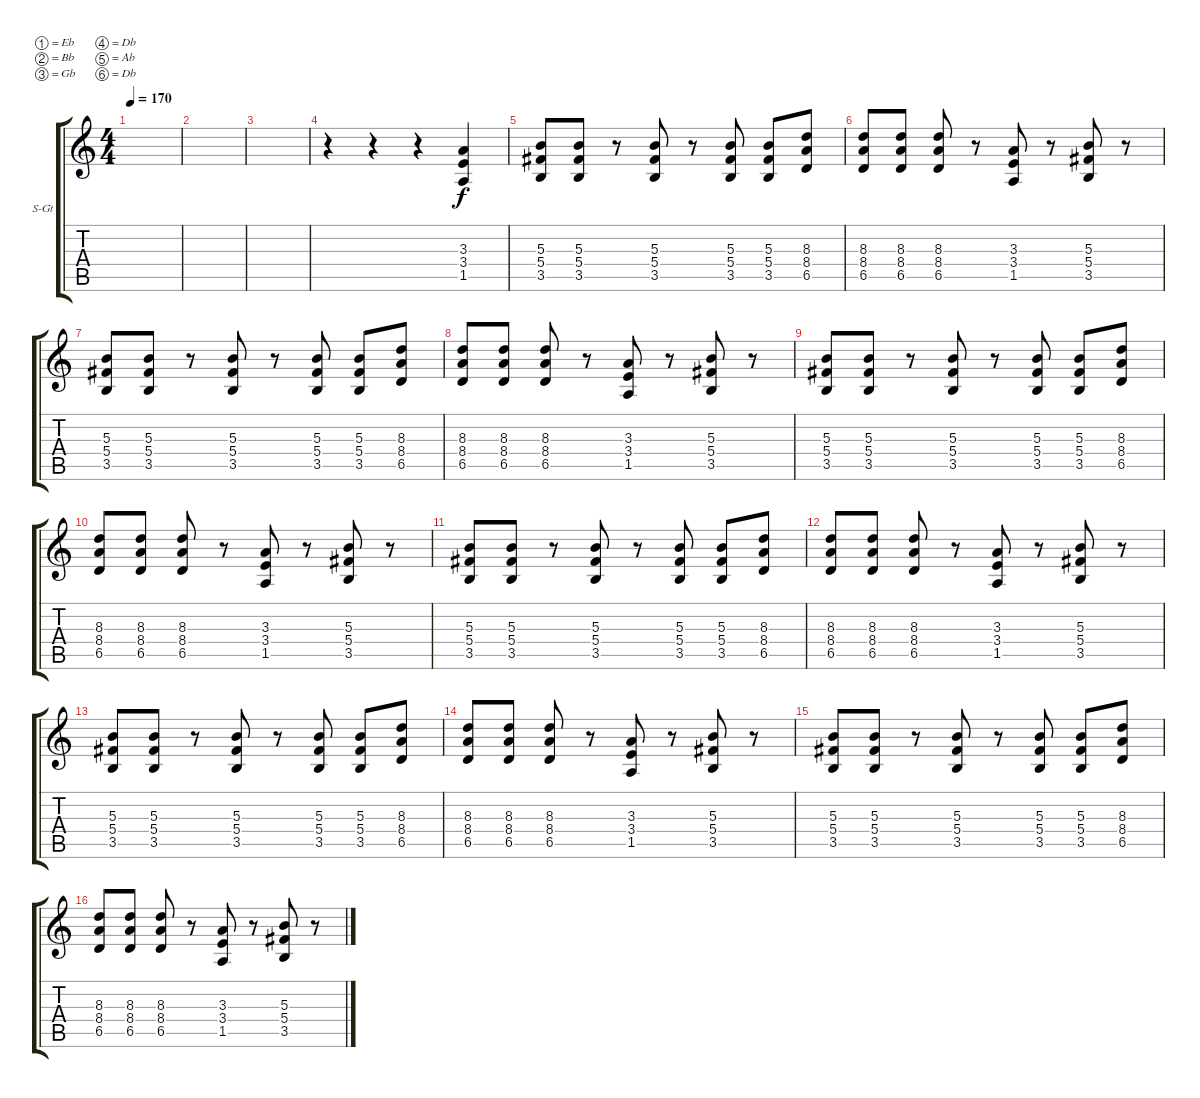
\defaultSystemsLayout 4
\bracketExtendMode groupsimilarinstruments
\firstSystemTrackNameOrientation horizontal
\otherSystemsTrackNameOrientation horizontal
\track ("Steel Guitar" "S-Gt") {instrument acousticguitarsteel}
\staff {score tabs}
\tuning (Eb4 Bb3 Gb3 Db3 Ab2 Db2)
\ts (4 4)
\tempo 170
\clef g2
\ks c
|
|
|
r.4 r.4 r.4 (1.5 3.4 3.3).4 |
(3.5 5.4 5.3).8 (3.5 5.4 5.3).8 r.8 (3.5 5.4 5.3).8 r.8 (3.5 5.4 5.3).8 (3.5 5.4 5.3).8 (6.5 8.4 8.3).8 |
(6.5 8.4 8.3).8 (6.5 8.4 8.3).8 (6.5 8.4 8.3).8 r.8 (1.5 3.4 3.3).8 r.8 (3.5 5.4 5.3).8 r.8 |
(3.5 5.4 5.3).8 (3.5 5.4 5.3).8 r.8 (3.5 5.4 5.3).8 r.8 (3.5 5.4 5.3).8 (3.5 5.4 5.3).8 (6.5 8.4 8.3).8 |
(6.5 8.4 8.3).8 (6.5 8.4 8.3).8 (6.5 8.4 8.3).8 r.8 (1.5 3.4 3.3).8 r.8 (3.5 5.4 5.3).8 r.8 |
(3.5 5.4 5.3).8 (3.5 5.4 5.3).8 r.8 (3.5 5.4 5.3).8 r.8 (3.5 5.4 5.3).8 (3.5 5.4 5.3).8 (6.5 8.4 8.3).8 |
(6.5 8.4 8.3).8 (6.5 8.4 8.3).8 (6.5 8.4 8.3).8 r.8 (1.5 3.4 3.3).8 r.8 (3.5 5.4 5.3).8 r.8 |
(3.5 5.4 5.3).8 (3.5 5.4 5.3).8 r.8 (3.5 5.4 5.3).8 r.8 (3.5 5.4 5.3).8 (3.5 5.4 5.3).8 (6.5 8.4 8.3).8 |
(6.5 8.4 8.3).8 (6.5 8.4 8.3).8 (6.5 8.4 8.3).8 r.8 (1.5 3.4 3.3).8 r.8 (3.5 5.4 5.3).8 r.8 |
(3.5 5.4 5.3).8 (3.5 5.4 5.3).8 r.8 (3.5 5.4 5.3).8 r.8 (3.5 5.4 5.3).8 (3.5 5.4 5.3).8 (6.5 8.4 8.3).8 |
(6.5 8.4 8.3).8 (6.5 8.4 8.3).8 (6.5 8.4 8.3).8 r.8 (1.5 3.4 3.3).8 r.8 (3.5 5.4 5.3).8 r.8 |
(3.5 5.4 5.3).8 (3.5 5.4 5.3).8 r.8 (3.5 5.4 5.3).8 r.8 (3.5 5.4 5.3).8 (3.5 5.4 5.3).8 (6.5 8.4 8.3).8 |
(6.5 8.4 8.3).8 (6.5 8.4 8.3).8 (6.5 8.4 8.3).8 r.8 (1.5 3.4 3.3).8 r.8 (3.5 5.4 5.3).8 r.8
